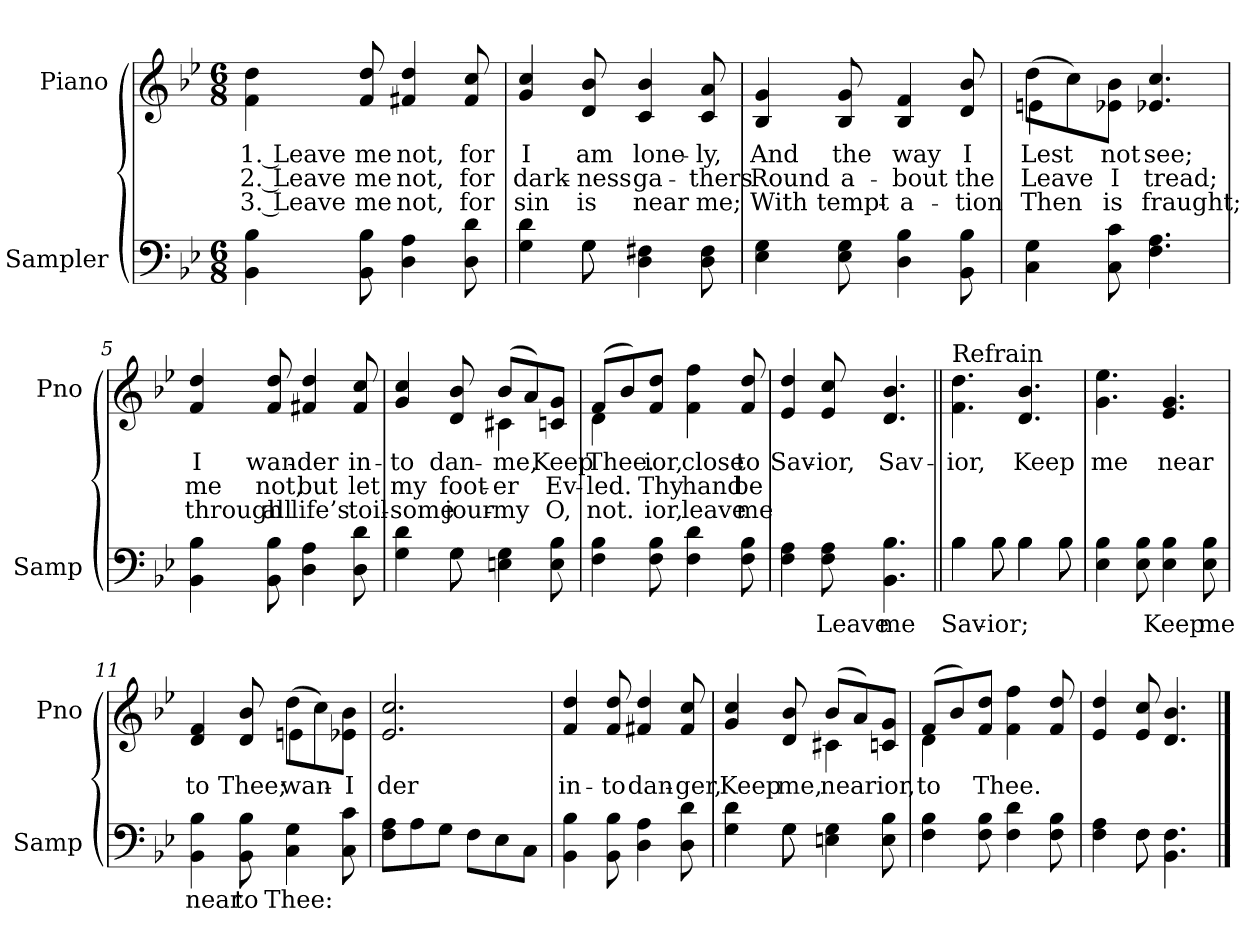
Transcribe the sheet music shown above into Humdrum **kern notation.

**kern	**text	**kern	**text	**text	**text
*part2	*part2	*part1	*part1	*part1	*part1
*staff2	*staff2	*staff1	*staff1	*staff1	*staff1
*I"Sampler	*	*I"Piano	*	*	*
*I'Samp	*	*I'Pno	*	*	*
*clefF4	*	*clefG2	*	*	*
*k[b-e-]	*	*k[b-e-]	*	*	*
*B-:	*	*B-:	*	*	*
*M6/8	*	*M6/8	*	*	*
=1	=1	=1	=1	=1	=1
4BB- 4B-	.	4f\ 4dd\	1. Leave	2. Leave	3. Leave
8BB- 8B-	.	8f 8dd	me	me	me
4D 4A	.	4f#X 4dd	not,	not,	not,
8D 8d	.	8f# 8cc	for	for	for
=2	=2	=2	=2	=2	=2
*^	*	*	*	*	*
4G 4d	4ryy	.	4g 4cc	I	dark-	sin
8G\	8G	.	8d 8b-	am	-ness	is
4D 4F#X	4.ryy	.	4c 4b-	lone-	ga-	near
8D 8F#	.	.	8c 8a	-ly,	-thers	me;
*v	*v	*	*	*	*	*
=3	=3	=3	=3	=3	=3
4E- 4G	.	4B- 4g	And	Round	With
8E- 8G	.	8B- 8g	the	a-	tempt-
4D 4B-	.	4B- 4f	way	-bout	-a-
8BB- 8B-	.	8d 8b-	I	the	-tion
=4	=4	=4	=4	=4	=4
*	*	*^	*	*	*
4C 4G	.	(8dd\L	4en	Lest	Leave	Then
.	.	8cc\)	.	.	.	.
8C 8c	.	8e-\ 8b-\J	2ryy	-not	I	is
4.F 4.A	.	4.e-X 4.cc	.	see;	tread;	fraught;
*	*	*v	*v	*	*	*
=5	=5	=5	=5	=5	=5
4BB- 4B-	.	4f 4dd	I	me	through
8BB- 8B-	.	8f 8dd	wan-	not,	all
4D 4A	.	4f#X 4dd	-der	but	life’s
8D 8d	.	8f# 8cc	in-	let	toil-
=6	=6	=6	=6	=6	=6
*^	*	*^	*	*	*
4G 4d	4ryy	.	4g 4cc	4.ryy	-to	my	-some
8G\	8G	.	8d 8b-	.	dan-	foot-	jour-
4En 4G	4.ryy	.	(8b-/L	4c#X	me,	-er	my
.	.	.	8a/)	.	.	.	.
8E 8B-	.	.	8c/ 8g/J	8ryy	Keep	Ev-	O,
*v	*v	*	*	*	*	*	*
=7	=7	=7	=7	=7	=7	=7
4F 4B-	.	(8f/L	4d	Thee.	led.	not.
.	.	8b-/)	.	.	.	.
8F 8B-	.	8f/ 8dd/J	2ryy	-ior,	Thy	-ior,
4F 4d	.	4f 4ff	.	close	hand	leave
8F 8B-	.	8f 8dd	.	to	be	me
*	*	*v	*v	*	*	*
=8	=8	=8	=8	=8	=8
4F 4A	.	4e- 4dd	Sav-	.	.
8F 8A	Leave	8e- 8cc	-ior,	.	.
4.BB- 4.B-	me	4.d 4.b-	Sav-	.	.
=9||	=9||	=9||	=9||	=9||	=9||
*^	*	*	*	*	*
!	!	!	!LO:TX:t=Refrain	!	!	!
4B-\	4B-	Sav-	4.f\ 4.dd\	-ior,	.	.
8B-\	8B-	-ior;	.	.	.	.
4B-\	4B-	.	4.d 4.b-	Keep	.	.
8B-\	8B-	.	.	.	.	.
*v	*v	*	*	*	*	*
=10	=10	=10	=10	=10	=10
4E- 4B-	.	4.g 4.ee-	me	.	.
8E- 8B-	.	.	.	.	.
4E- 4B-	Keep	4.e- 4.g	near	.	.
8E- 8B-	me	.	.	.	.
=11	=11	=11	=11	=11	=11
*	*	*^	*	*	*
4BB- 4B-	near	4d 4f	4.ryy	to	.	.
8BB- 8B-	to	8d 8b-	.	Thee;	.	.
4C 4G	Thee:	(8dd\L	4en	wan-	.	.
.	.	8cc\)	.	.	.	.
8C 8c	.	8e-\ 8b-\J	8ryy	I	.	.
*	*	*v	*v	*	*	*
=12	=12	=12	=12	=12	=12
8F\ 8A\L	.	2.e- 2.cc	-der	.	.
8A\	.	.	.	.	.
8G\J	.	.	.	.	.
8F\L	.	.	.	.	.
8E-\	.	.	.	.	.
8C\J	.	.	.	.	.
=13	=13	=13	=13	=13	=13
4BB- 4B-	.	4f 4dd	in-	.	.
8BB- 8B-	.	8f 8dd	-to	.	.
4D 4A	.	4f#X 4dd	dan-	.	.
8D 8d	.	8f# 8cc	-ger,	.	.
=14	=14	=14	=14	=14	=14
*^	*	*^	*	*	*
4G 4d	4ryy	.	4g 4cc	4.ryy	Keep	.	.
8G\	8G	.	8d 8b-	.	me,	.	.
4En 4G	4.ryy	.	(8b-/L	4c#X	near	.	.
.	.	.	8a/)	.	.	.	.
8E 8B-	.	.	8c/ 8g/J	8ryy	-ior,	.	.
*v	*v	*	*	*	*	*	*
=15	=15	=15	=15	=15	=15	=15
4F 4B-	.	(8f/L	4d	to	.	.
.	.	8b-/)	.	.	.	.
8F 8B-	.	8f/ 8dd/J	2ryy	Thee.	.	.
4F 4d	.	4f 4ff	.	.	.	.
8F 8B-	.	8f 8dd	.	.	.	.
*	*	*v	*v	*	*	*
=16	=16	=16	=16	=16	=16
*^	*	*	*	*	*
4F 4A	4ryy	.	4e- 4dd	.	.	.
8F\	8F	.	8e- 8cc	.	.	.
4.BB- 4.F	4.ryy	.	4.d 4.b-	.	.	.
*v	*v	*	*	*	*	*
==	==	==	==	==	==
*-	*-	*-	*-	*-	*-
